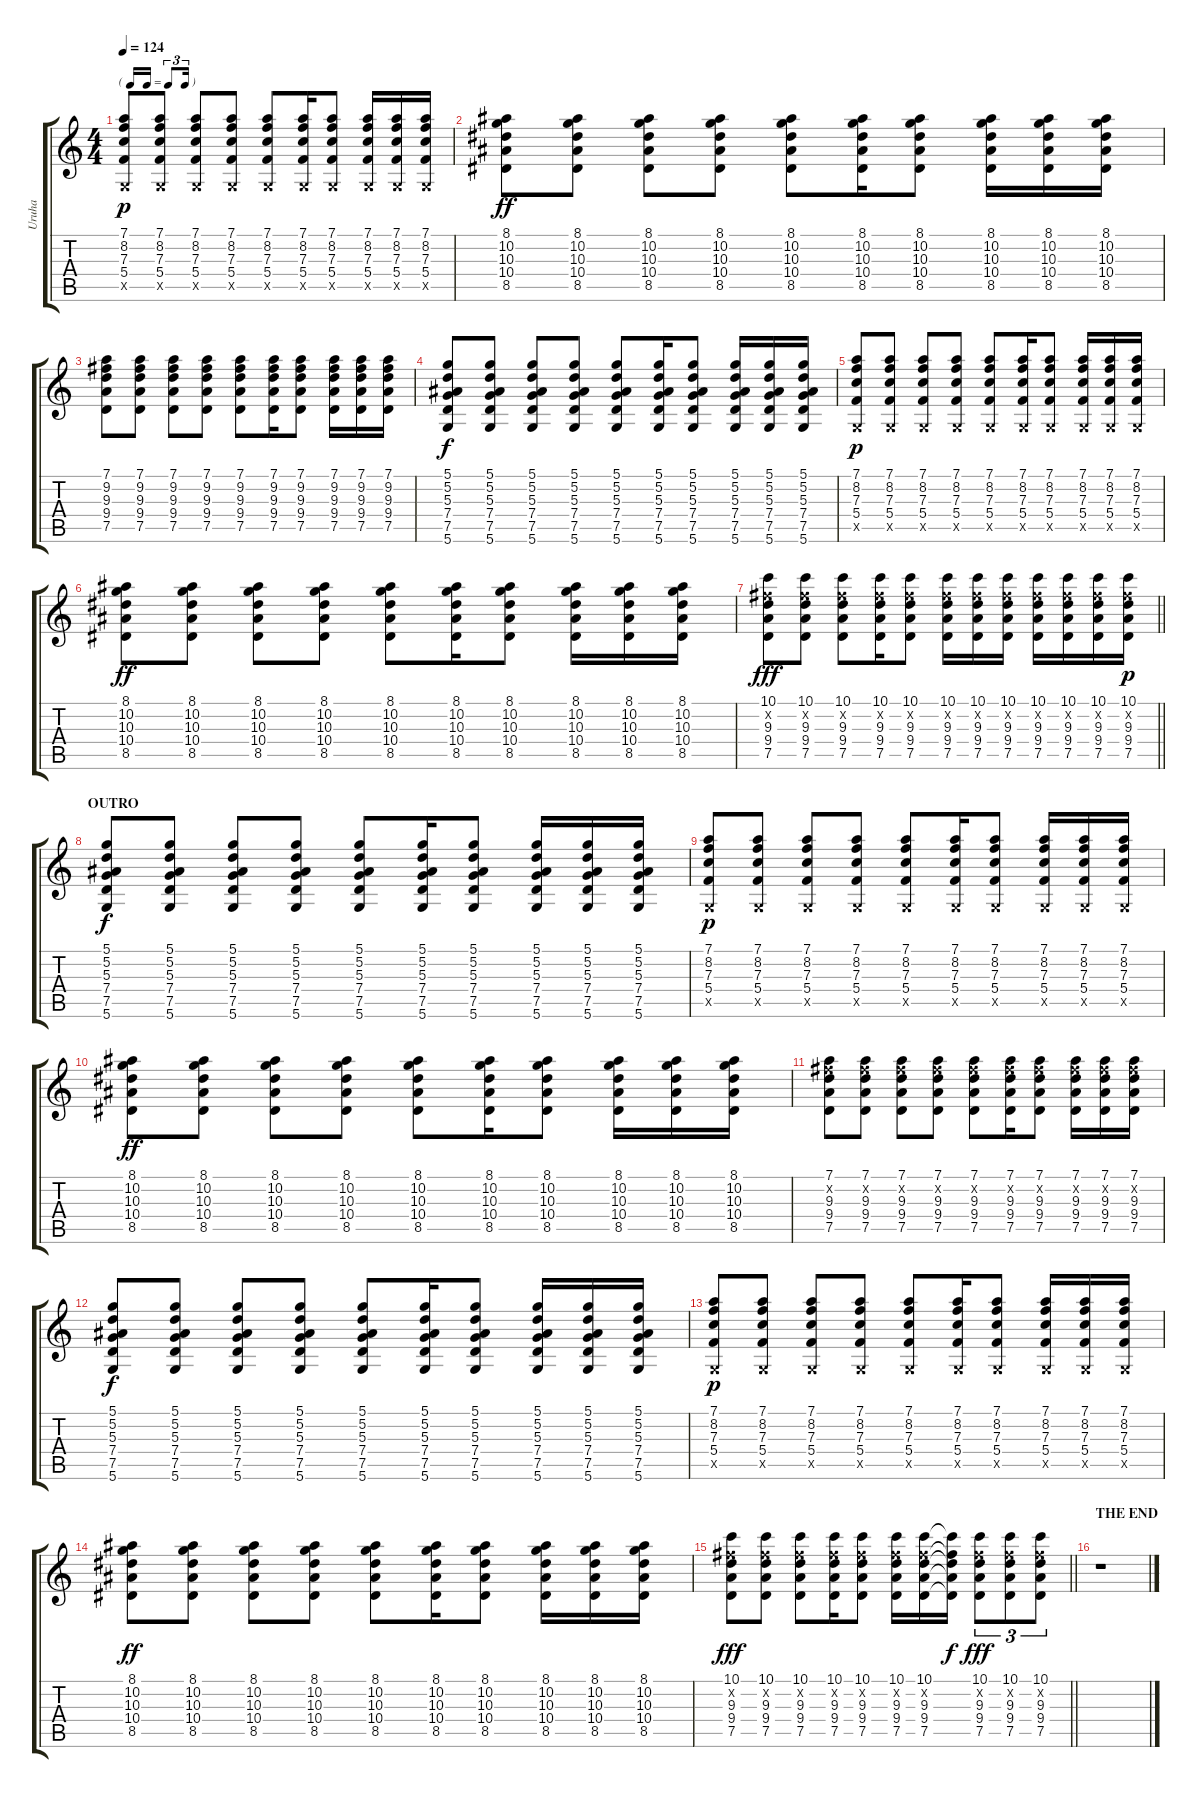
\track ("Uruha" "Uruha") {instrument overdrivenguitar}
\staff {score tabs}
\tuning (D4 A3 F3 C3 G2 D2) {hide}
\ts (4 4)
\tf triplet16th
\tempo 124
\clef g2
\ks c
(7.1 8.2 7.3 5.4 0.5{x}).8{dy p} (7.1 8.2 7.3 5.4 0.5{x}).8 (7.1 8.2 7.3 5.4 0.5{x}).8 (7.1 8.2 7.3 5.4 0.5{x}).8 (7.1 8.2 7.3 5.4 0.5{x}).8 (7.1 8.2 7.3 5.4 0.5{x}).16 (7.1 8.2 7.3 5.4 0.5{x}).8 (7.1 8.2 7.3 5.4 0.5{x}).16 (7.1 8.2 7.3 5.4 0.5{x}).16 (7.1 8.2 7.3 5.4 0.5{x}).16 |
(8.1 10.2 10.3 10.4 8.5).8{dy ff} (8.1 10.2 10.3 10.4 8.5).8 (8.1 10.2 10.3 10.4 8.5).8 (8.1 10.2 10.3 10.4 8.5).8 (8.1 10.2 10.3 10.4 8.5).8 (8.1 10.2 10.3 10.4 8.5).16 (8.1 10.2 10.3 10.4 8.5).8 (8.1 10.2 10.3 10.4 8.5).16 (8.1 10.2 10.3 10.4 8.5).16 (8.1 10.2 10.3 10.4 8.5).16 |
(7.1 9.2 9.3 9.4 7.5).8 (7.1 9.2 9.3 9.4 7.5).8 (7.1 9.2 9.3 9.4 7.5).8 (7.1 9.2 9.3 9.4 7.5).8 (7.1 9.2 9.3 9.4 7.5).8 (7.1 9.2 9.3 9.4 7.5).16 (7.1 9.2 9.3 9.4 7.5).8 (7.1 9.2 9.3 9.4 7.5).16 (7.1 9.2 9.3 9.4 7.5).16 (7.1 9.2 9.3 9.4 7.5).16 |
(5.1 5.2 5.3 7.4 7.5 5.6).8{dy f} (5.1 5.2 5.3 7.4 7.5 5.6).8 (5.1 5.2 5.3 7.4 7.5 5.6).8 (5.1 5.2 5.3 7.4 7.5 5.6).8 (5.1 5.2 5.3 7.4 7.5 5.6).8 (5.1 5.2 5.3 7.4 7.5 5.6).16 (5.1 5.2 5.3 7.4 7.5 5.6).8 (5.1 5.2 5.3 7.4 7.5 5.6).16 (5.1 5.2 5.3 7.4 7.5 5.6).16 (5.1 5.2 5.3 7.4 7.5 5.6).16 |
(7.1 8.2 7.3 5.4 0.5{x}).8{dy p} (7.1 8.2 7.3 5.4 0.5{x}).8 (7.1 8.2 7.3 5.4 0.5{x}).8 (7.1 8.2 7.3 5.4 0.5{x}).8 (7.1 8.2 7.3 5.4 0.5{x}).8 (7.1 8.2 7.3 5.4 0.5{x}).16 (7.1 8.2 7.3 5.4 0.5{x}).8 (7.1 8.2 7.3 5.4 0.5{x}).16 (7.1 8.2 7.3 5.4 0.5{x}).16 (7.1 8.2 7.3 5.4 0.5{x}).16 |
(8.1 10.2 10.3 10.4 8.5).8{dy ff} (8.1 10.2 10.3 10.4 8.5).8 (8.1 10.2 10.3 10.4 8.5).8 (8.1 10.2 10.3 10.4 8.5).8 (8.1 10.2 10.3 10.4 8.5).8 (8.1 10.2 10.3 10.4 8.5).16 (8.1 10.2 10.3 10.4 8.5).8 (8.1 10.2 10.3 10.4 8.5).16 (8.1 10.2 10.3 10.4 8.5).16 (8.1 10.2 10.3 10.4 8.5).16 |
\barLineRight lightlight
(10.1 9.2{x} 9.3 9.4 7.5).8{dy fff} (10.1 9.2{x} 9.3 9.4 7.5).8 (10.1 9.2{x} 9.3 9.4 7.5).8 (10.1 9.2{x} 9.3 9.4 7.5).16 (10.1 9.2{x} 9.3 9.4 7.5).8 (10.1 9.2{x} 9.3 9.4 7.5).16 (10.1 9.2{x} 9.3 9.4 7.5).16 (10.1 9.2{x} 9.3 9.4 7.5).16 (10.1 9.2{x} 9.3 9.4 7.5).16 (10.1 9.2{x} 9.3 9.4 7.5).16 (10.1 9.2{x} 9.3 9.4 7.5).16 (10.1 9.2{x} 9.3 9.4 7.5).16{dy p} |
\section ("" "OUTRO")
(5.1 5.2 5.3 7.4 7.5 5.6).8{dy f} (5.1 5.2 5.3 7.4 7.5 5.6).8 (5.1 5.2 5.3 7.4 7.5 5.6).8 (5.1 5.2 5.3 7.4 7.5 5.6).8 (5.1 5.2 5.3 7.4 7.5 5.6).8 (5.1 5.2 5.3 7.4 7.5 5.6).16 (5.1 5.2 5.3 7.4 7.5 5.6).8 (5.1 5.2 5.3 7.4 7.5 5.6).16 (5.1 5.2 5.3 7.4 7.5 5.6).16 (5.1 5.2 5.3 7.4 7.5 5.6).16 |
(7.1 8.2 7.3 5.4 0.5{x}).8{dy p} (7.1 8.2 7.3 5.4 0.5{x}).8 (7.1 8.2 7.3 5.4 0.5{x}).8 (7.1 8.2 7.3 5.4 0.5{x}).8 (7.1 8.2 7.3 5.4 0.5{x}).8 (7.1 8.2 7.3 5.4 0.5{x}).16 (7.1 8.2 7.3 5.4 0.5{x}).8 (7.1 8.2 7.3 5.4 0.5{x}).16 (7.1 8.2 7.3 5.4 0.5{x}).16 (7.1 8.2 7.3 5.4 0.5{x}).16 |
(8.1 10.2 10.3 10.4 8.5).8{dy ff} (8.1 10.2 10.3 10.4 8.5).8 (8.1 10.2 10.3 10.4 8.5).8 (8.1 10.2 10.3 10.4 8.5).8 (8.1 10.2 10.3 10.4 8.5).8 (8.1 10.2 10.3 10.4 8.5).16 (8.1 10.2 10.3 10.4 8.5).8 (8.1 10.2 10.3 10.4 8.5).16 (8.1 10.2 10.3 10.4 8.5).16 (8.1 10.2 10.3 10.4 8.5).16 |
(7.1 9.2{x} 9.3 9.4 7.5).8 (7.1 9.2{x} 9.3 9.4 7.5).8 (7.1 9.2{x} 9.3 9.4 7.5).8 (7.1 9.2{x} 9.3 9.4 7.5).8 (7.1 9.2{x} 9.3 9.4 7.5).8 (7.1 9.2{x} 9.3 9.4 7.5).16 (7.1 9.2{x} 9.3 9.4 7.5).8 (7.1 9.2{x} 9.3 9.4 7.5).16 (7.1 9.2{x} 9.3 9.4 7.5).16 (7.1 9.2{x} 9.3 9.4 7.5).16 |
(5.1 5.2 5.3 7.4 7.5 5.6).8{dy f} (5.1 5.2 5.3 7.4 7.5 5.6).8 (5.1 5.2 5.3 7.4 7.5 5.6).8 (5.1 5.2 5.3 7.4 7.5 5.6).8 (5.1 5.2 5.3 7.4 7.5 5.6).8 (5.1 5.2 5.3 7.4 7.5 5.6).16 (5.1 5.2 5.3 7.4 7.5 5.6).8 (5.1 5.2 5.3 7.4 7.5 5.6).16 (5.1 5.2 5.3 7.4 7.5 5.6).16 (5.1 5.2 5.3 7.4 7.5 5.6).16 |
(7.1 8.2 7.3 5.4 0.5{x}).8{dy p} (7.1 8.2 7.3 5.4 0.5{x}).8 (7.1 8.2 7.3 5.4 0.5{x}).8 (7.1 8.2 7.3 5.4 0.5{x}).8 (7.1 8.2 7.3 5.4 0.5{x}).8 (7.1 8.2 7.3 5.4 0.5{x}).16 (7.1 8.2 7.3 5.4 0.5{x}).8 (7.1 8.2 7.3 5.4 0.5{x}).16 (7.1 8.2 7.3 5.4 0.5{x}).16 (7.1 8.2 7.3 5.4 0.5{x}).16 |
(8.1 10.2 10.3 10.4 8.5).8{dy ff} (8.1 10.2 10.3 10.4 8.5).8 (8.1 10.2 10.3 10.4 8.5).8 (8.1 10.2 10.3 10.4 8.5).8 (8.1 10.2 10.3 10.4 8.5).8 (8.1 10.2 10.3 10.4 8.5).16 (8.1 10.2 10.3 10.4 8.5).8 (8.1 10.2 10.3 10.4 8.5).16 (8.1 10.2 10.3 10.4 8.5).16 (8.1 10.2 10.3 10.4 8.5).16 |
\barLineRight lightlight
(10.1 9.2{x} 9.3 9.4 7.5).8{dy fff} (10.1 9.2{x} 9.3 9.4 7.5).8 (10.1 9.2{x} 9.3 9.4 7.5).8 (10.1 9.2{x} 9.3 9.4 7.5).16 (10.1 9.2{x} 9.3 9.4 7.5).8 (10.1 9.2{x} 9.3 9.4 7.5).16 (10.1 9.2{x} 9.3 9.4 7.5).16 (10.1{t} 9.2{t} 9.3{t} 9.4{t} 7.5{t}).16{dy f} (10.1 9.2{x} 9.3 9.4 7.5).8{tu (3 2) dy fff} (10.1 9.2{x} 9.3 9.4 7.5).8{tu (3 2)} (10.1 9.2{x} 9.3 9.4 7.5).8{tu (3 2)} |
\section ("" "THE END")
r.1
